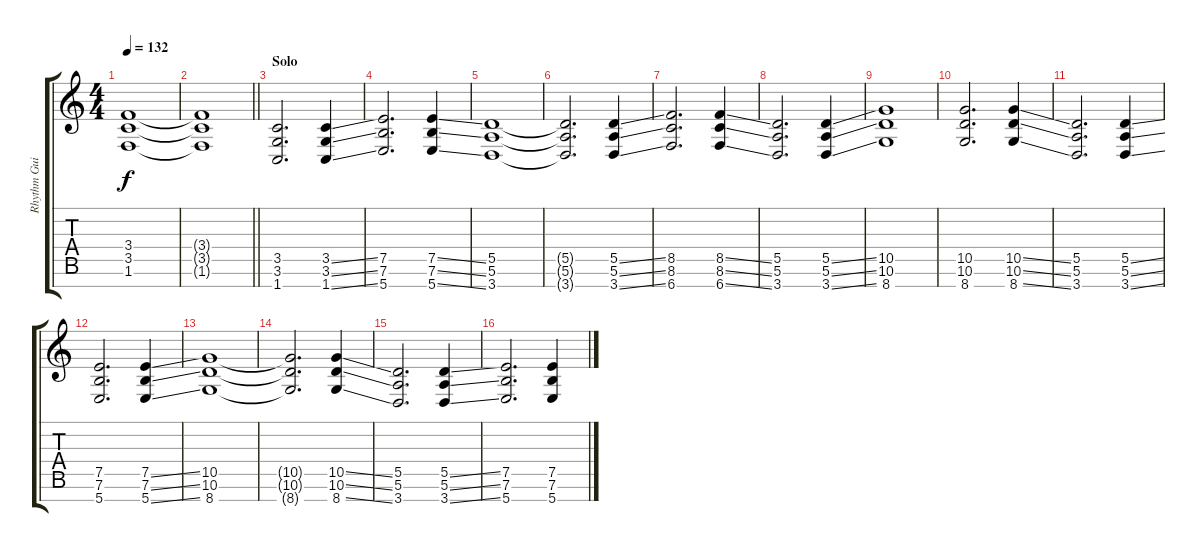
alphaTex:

\track ("Rhythm Guitar" "Rhythm Gui") {instrument distortionguitar}
\staff {score tabs}
\tuning (E4 B3 G3 D3 A2 E2 B1) {hide}
\ts (4 4)
\tempo 132
\clef g2
\ks aminor
(3.4 3.5 1.6).1{dy f} |
\barLineRight lightlight
(3.4{t} 3.5{t} 1.6{t}).1 |
\section ("" "Solo")
(3.5 3.6 1.7).2{d} (3.5{ss} 3.6{ss} 1.7{ss}).4 |
(7.5 7.6 5.7).2{d} (7.5{ss} 7.6{ss} 5.7{ss}).4 |
(5.5 5.6 3.7).1 |
(5.5{t} 5.6{t} 3.7{t}).2{d} (5.5{ss} 5.6{ss} 3.7{ss}).4 |
(8.5 8.6 6.7).2{d} (8.5{ss} 8.6{ss} 6.7{ss}).4 |
(5.5 5.6 3.7).2{d} (5.5{ss} 5.6{ss} 3.7{ss}).4 |
(10.5 10.6 8.7).1 |
(10.5 10.6 8.7).2{d} (10.5{ss} 10.6{ss} 8.7{ss}).4 |
(5.5 5.6 3.7).2{d} (5.5{ss} 5.6{ss} 3.7{ss}).4 |
(7.5 7.6 5.7).2{d} (7.5{ss} 7.6{ss} 5.7{ss}).4 |
(10.5 10.6 8.7).1 |
(10.5{t} 10.6{t} 8.7{t}).2{d} (10.5{ss} 10.6{ss} 8.7{ss}).4 |
(5.5 5.6 3.7).2{d} (5.5{ss} 5.6{ss} 3.7{ss}).4 |
(7.5 7.6 5.7).2{d} (7.5{ss} 7.6{ss} 5.7{ss}).4
